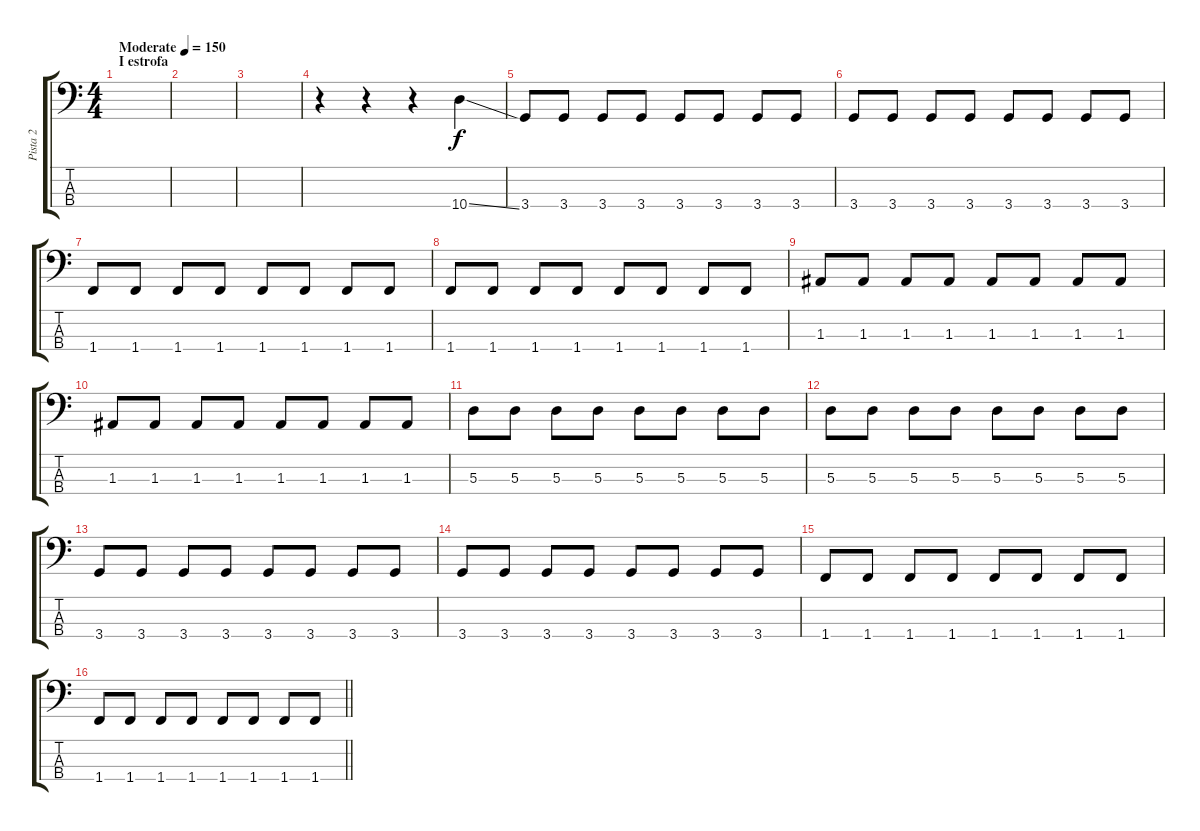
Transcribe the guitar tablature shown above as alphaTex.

\track ("Pista 2" "Pista 2") {instrument electricbassfinger}
\staff {score tabs}
\tuning (G2 D2 A1 E1) {hide}
\ts (4 4)
\section ("" "I estrofa")
\tempo (150 "Moderate")
\clef f4
\ks c
|
|
|
r.4 r.4 r.4 10.4{ss}.4 |
3.4.8 3.4.8 3.4.8 3.4.8 3.4.8 3.4.8 3.4.8 3.4.8 |
3.4.8 3.4.8 3.4.8 3.4.8 3.4.8 3.4.8 3.4.8 3.4.8 |
1.4.8 1.4.8 1.4.8 1.4.8 1.4.8 1.4.8 1.4.8 1.4.8 |
1.4.8 1.4.8 1.4.8 1.4.8 1.4.8 1.4.8 1.4.8 1.4.8 |
1.3.8 1.3.8 1.3.8 1.3.8 1.3.8 1.3.8 1.3.8 1.3.8 |
1.3.8 1.3.8 1.3.8 1.3.8 1.3.8 1.3.8 1.3.8 1.3.8 |
5.3.8 5.3.8 5.3.8 5.3.8 5.3.8 5.3.8 5.3.8 5.3.8 |
5.3.8 5.3.8 5.3.8 5.3.8 5.3.8 5.3.8 5.3.8 5.3.8 |
3.4.8 3.4.8 3.4.8 3.4.8 3.4.8 3.4.8 3.4.8 3.4.8 |
3.4.8 3.4.8 3.4.8 3.4.8 3.4.8 3.4.8 3.4.8 3.4.8 |
1.4.8 1.4.8 1.4.8 1.4.8 1.4.8 1.4.8 1.4.8 1.4.8 |
\barLineRight lightlight
1.4.8 1.4.8 1.4.8 1.4.8 1.4.8 1.4.8 1.4.8 1.4.8
